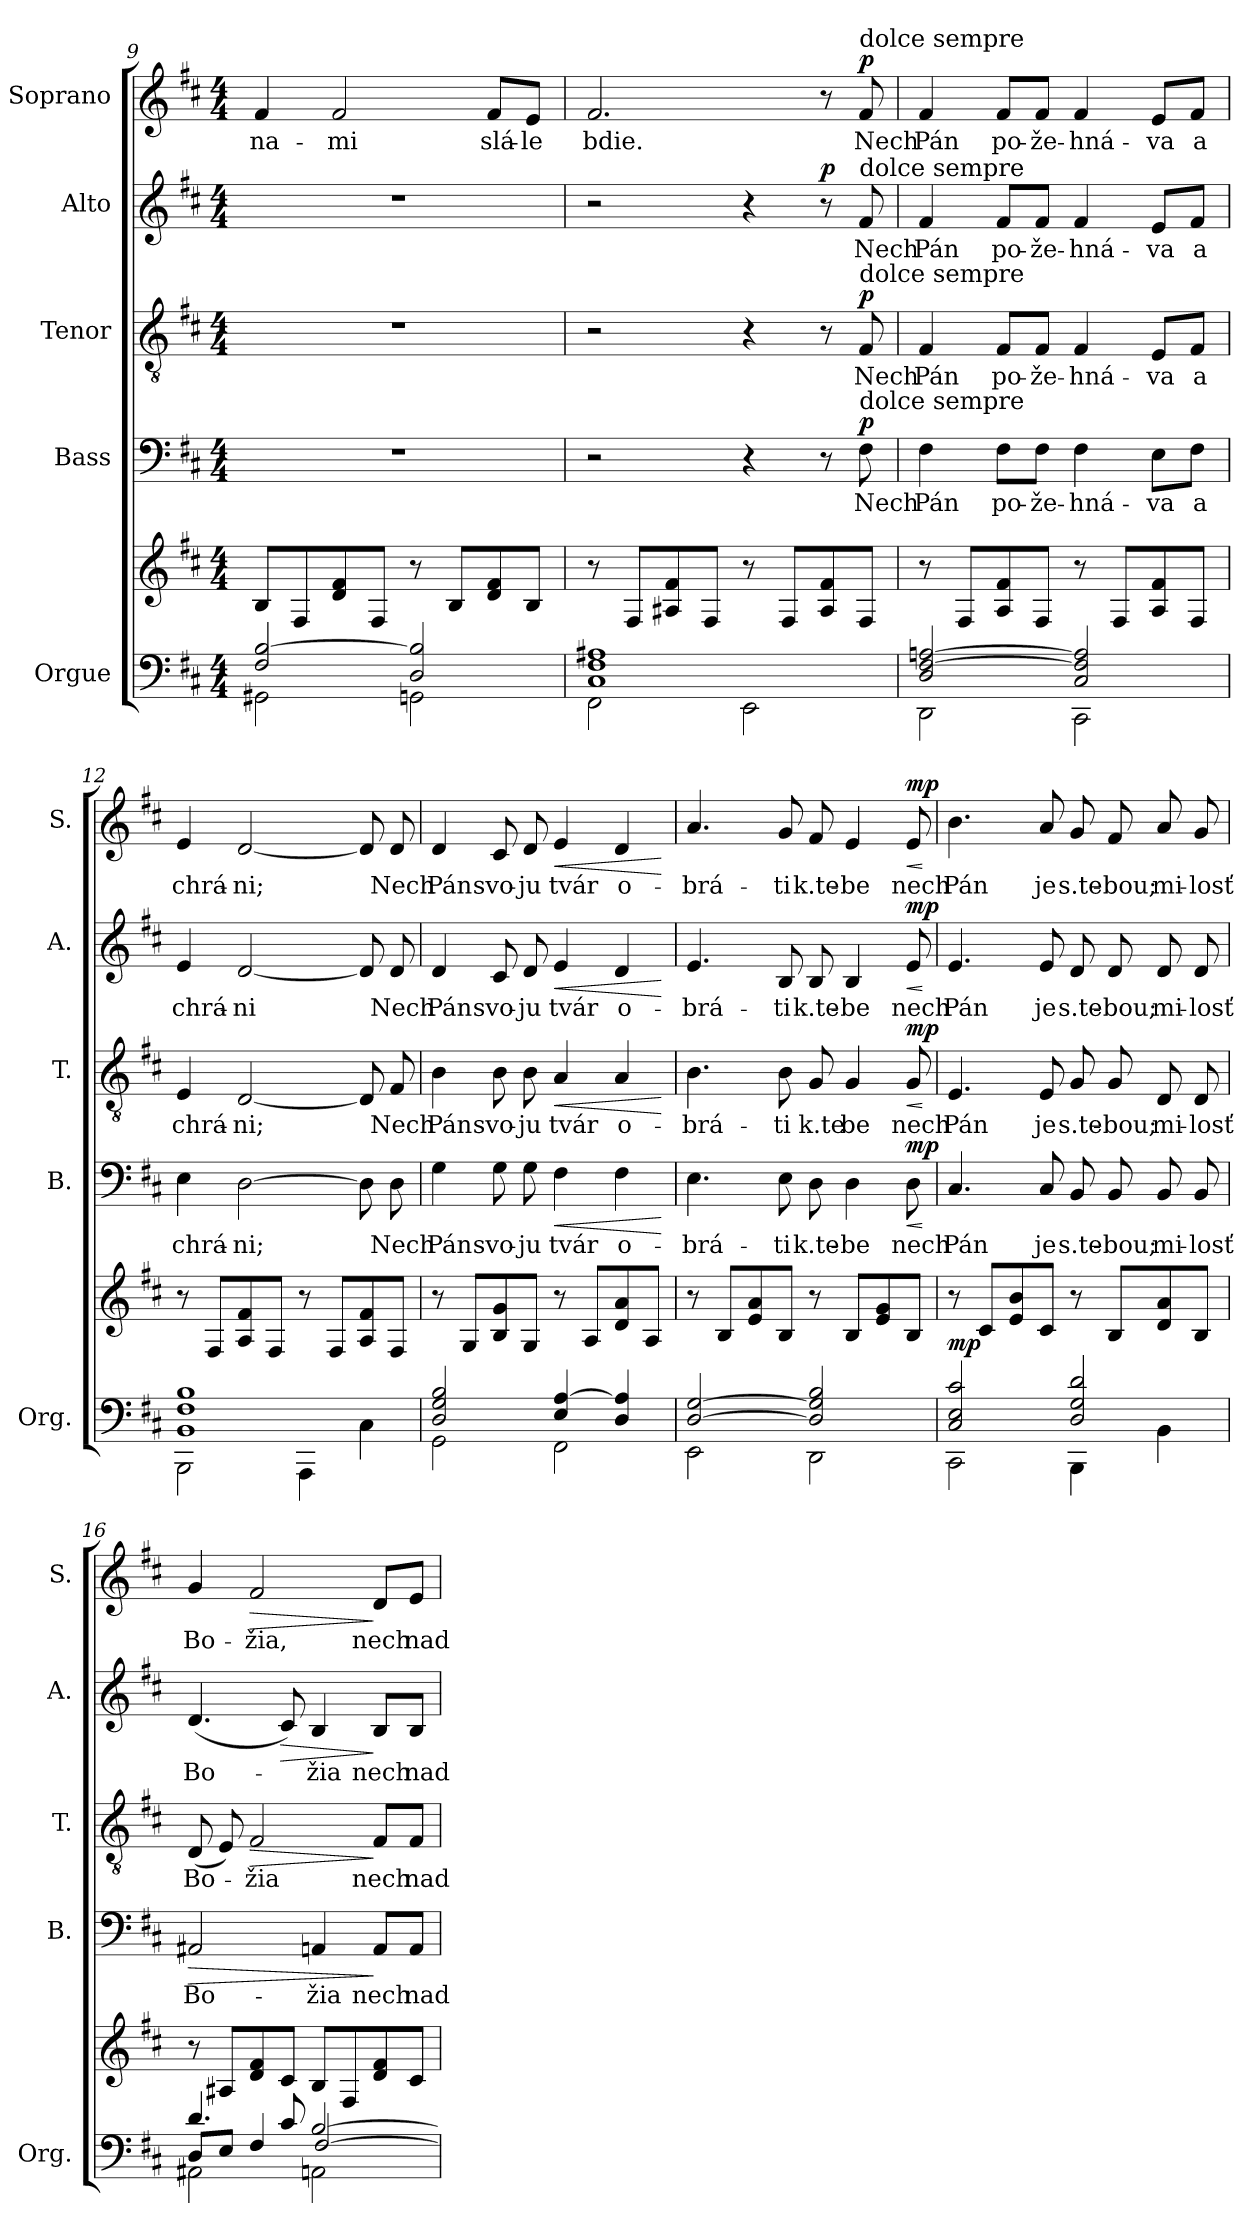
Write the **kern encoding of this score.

**kern	**kern	**dynam	**kern	**text	**dynam	**kern	**text	**dynam	**kern	**text	**dynam	**kern	**text	**dynam
*part5	*part5	*part5	*part4	*part4	*part4	*part3	*part3	*part3	*part2	*part2	*part2	*part1	*part1	*part1
*staff6	*staff5	*staff5/6	*staff4	*staff4	*staff4	*staff3	*staff3	*staff3	*staff2	*staff2	*staff2	*staff1	*staff1	*staff1
*I"Orgue	*	*	*I"Bass	*	*	*I"Tenor	*	*	*I"Alto	*	*	*I"Soprano	*	*
*I'Org.	*	*	*I'B.	*	*	*I'T.	*	*	*I'A.	*	*	*I'S.	*	*
!!LO:LB:g=z
*clefF4	*clefG2	*	*clefF4	*	*	*clefGv2	*	*	*clefG2	*	*	*clefG2	*	*
*k[f#c#]	*k[f#c#]	*	*k[f#c#]	*	*	*k[f#c#]	*	*	*k[f#c#]	*	*	*k[f#c#]	*	*
*M4/4	*M4/4	*	*M4/4	*	*	*M4/4	*	*	*M4/4	*	*	*M4/4	*	*
=9	=9	=9	=9	=9	=9	=9	=9	=9	=9	=9	=9	=9	=9	=9
*^	*	*	*	*	*	*	*	*	*	*	*	*	*	*
2F#/ [2B/	2GG#X\	8B/L	.	1r	.	.	1r	.	.	1r	.	.	4f#/	na-	.
.	.	8F#/	.	.	.	.	.	.	.	.	.	.	.	.	.
.	.	8d/ 8f#/	.	.	.	.	.	.	.	.	.	.	2f#/	-mi	.
.	.	8F#/J	.	.	.	.	.	.	.	.	.	.	.	.	.
2D/ 2B/]	2GGn\	8r	.	.	.	.	.	.	.	.	.	.	.	.	.
.	.	8B/L	.	.	.	.	.	.	.	.	.	.	.	.	.
.	.	8d/ 8f#/	.	.	.	.	.	.	.	.	.	.	8f#/L	slá-	.
.	.	8B/J	.	.	.	.	.	.	.	.	.	.	8e/J	-le	.
=10	=10	=10	=10	=10	=10	=10	=10	=10	=10	=10	=10	=10	=10	=10	=10
1C# 1F# 1A#X	2FF#\	8r	.	2r	.	.	2r	.	.	2r	.	.	2.f#/	bdie.	.
.	.	8F#/L	.	.	.	.	.	.	.	.	.	.	.	.	.
.	.	8A#X/ 8f#/	.	.	.	.	.	.	.	.	.	.	.	.	.
.	.	8F#/J	.	.	.	.	.	.	.	.	.	.	.	.	.
.	2EE\	8r	.	4r	.	.	4r	.	.	4r	.	.	.	.	.
.	.	8F#/L	.	.	.	.	.	.	.	.	.	.	.	.	.
!	!	!	!	!	!	!	!	!	!	!	!	!LO:DY:a	!	!	!
.	.	8A#/ 8f#/	.	8r	.	.	8r	.	.	8r	.	p	8r	.	.
!	!	!	!	!	!	!	!	!	!	!	!	!	!LO:TX:a:t=dolce sempre	!	!
!	!	!	!	!	!	!	!	!	!	!LO:TX:a:t=dolce sempre	!	!	!	!	!
!	!	!	!	!	!	!	!LO:TX:a:t=dolce sempre	!	!	!	!	!	!	!	!
!	!	!	!	!LO:TX:a:t=dolce sempre	!	!	!	!	!	!	!	!	!	!	!
!	!	!	!	!	!	!LO:DY:a	!	!	!LO:DY:a	!	!	!	!	!	!LO:DY:a
.	.	8F#/J	.	8F#\	Nech	p	8F#/	Nech	p	8f#/	Nech	.	8f#/	Nech	p
=11	=11	=11	=11	=11	=11	=11	=11	=11	=11	=11	=11	=11	=11	=11	=11
2D/ [2F#/ [2An/	2DD\	8r	.	4F#\	Pán	.	4F#/	Pán	.	4f#/	Pán	.	4f#/	Pán	.
.	.	8F#/L	.	.	.	.	.	.	.	.	.	.	.	.	.
.	.	8A/ 8f#/	.	8F#\L	po-	.	8F#/L	po-	.	8f#/L	po-	.	8f#/L	po-	.
.	.	8F#/J	.	8F#\J	-že-	.	8F#/J	-že-	.	8f#/J	-že-	.	8f#/J	-že-	.
2C#/ 2F#/] 2A/]	2CC#\	8r	.	4F#\	-hná-	.	4F#/	-hná-	.	4f#/	-hná-	.	4f#/	-hná-	.
.	.	8F#/L	.	.	.	.	.	.	.	.	.	.	.	.	.
.	.	8A/ 8f#/	.	8E\L	-va	.	8E/L	-va	.	8e/L	-va	.	8e/L	-va	.
.	.	8F#/J	.	8F#\J	a	.	8F#/J	a	.	8f#/J	a	.	8f#/J	a	.
=12	=12	=12	=12	=12	=12	=12	=12	=12	=12	=12	=12	=12	=12	=12	=12
1BB 1F# 1B	2BBB\	8r	.	4E\	chrá-	.	4E/	chrá-	.	4e/	chrá-	.	4e/	chrá-	.
.	.	8F#/L	.	.	.	.	.	.	.	.	.	.	.	.	.
.	.	8A/ 8f#/	.	[2D\	-ni;	.	[2D/	-ni;	.	[2d/	-ni	.	[2d/	-ni;	.
.	.	8F#/J	.	.	.	.	.	.	.	.	.	.	.	.	.
.	4AAA\	8r	.	.	.	.	.	.	.	.	.	.	.	.	.
.	.	8F#/L	.	.	.	.	.	.	.	.	.	.	.	.	.
.	4C#\	8A/ 8f#/	.	8D\]	.	.	8D/]	.	.	8d/]	.	.	8d/]	.	.
.	.	8F#/J	.	8D\	Nech	.	8F#/	Nech	.	8d/	Nech	.	8d/	Nech	.
!!LO:PB:g=z
=13	=13	=13	=13	=13	=13	=13	=13	=13	=13	=13	=13	=13	=13	=13	=13
2D/ 2G/ 2B/	2GG\	8r	.	4G\	Pán	.	4B\	Pán	.	4d/	Pán	.	4d/	Pán	.
.	.	8G/L	.	.	.	.	.	.	.	.	.	.	.	.	.
.	.	8B/ 8g/	.	8G\	svo-	.	8B\	svo-	.	8c#/	svo-	.	8c#/	svo-	.
.	.	8G/J	.	8G\	-ju	.	8B\	-ju	.	8d/	-ju	.	8d/	-ju	.
!	!	!	!	!	!	!LO:HP:b	!	!	!LO:HP:b	!	!	!LO:HP:b	!	!	!LO:HP:b
4E/ [4A/	2FF#\	8r	.	4F#\	tvár	<	4A/	tvár	<	4e/	tvár	<	4e/	tvár	<
.	.	8A/L	.	.	.	.	.	.	.	.	.	.	.	.	.
4D/ 4A/]	.	8d/ 8a/	.	4F#\	o-	.	4A/	o-	.	4d/	o-	.	4d/	o-	.
.	.	8A/J	.	.	.	.	.	.	.	.	.	.	.	.	.
*v	*v	*	*	*	*	*	*	*	*	*	*	*	*	*	*
.	.	.	.	.	[	.	.	[	.	.	[	.	.	[
=14	=14	=14	=14	=14	=14	=14	=14	=14	=14	=14	=14	=14	=14	=14
*^	*	*	*	*	*	*	*	*	*	*	*	*	*	*
[2D/ [2G/	2EE\	8r	.	4.E\	-brá-	.	4.B\	-brá-	.	4.e/	-brá-	.	4.a/	-brá-	.
.	.	8B/L	.	.	.	.	.	.	.	.	.	.	.	.	.
.	.	8e/ 8a/	.	.	.	.	.	.	.	.	.	.	.	.	.
.	.	8B/J	.	8E\	-ti	.	8B\	-ti	.	8B/	-ti	.	8g/	-ti	.
2D/] 2G/] 2B/	2DD\	8r	.	8D\	k.te-	.	8G/	k.te	.	8B/	k.te-	.	8f#/	k.te-	.
.	.	8B/L	.	4D\	-be	.	4G/	be	.	4B/	-be	.	4e/	-be	.
.	.	8e/ 8g/	.	.	.	.	.	.	.	.	.	.	.	.	.
!	!	!	!	!	!	!LO:HP:b	!	!	!LO:HP:b	!	!	!LO:HP:b	!	!	!LO:HP:b
!	!	!	!	!	!	!LO:DY:n=1:a	!	!	!LO:DY:n=1:a	!	!	!LO:DY:n=1:a	!	!	!LO:DY:n=1:a
.	.	8B/J	.	8D\	nech	< mp	8G/	nech	< mp	8e/	nech	< mp	8e/	nech	< mp
*v	*v	*	*	*	*	*	*	*	*	*	*	*	*	*	*
.	.	.	.	.	[	.	.	[	.	.	[	.	.	[
=15	=15	=15	=15	=15	=15	=15	=15	=15	=15	=15	=15	=15	=15	=15
*^	*	*	*	*	*	*	*	*	*	*	*	*	*	*
!	!	!	!LO:DY:b	!	!	!	!	!	!	!	!	!	!	!	!
2C#/ 2E/ 2c#/	2CC#\	8r	mp	4.C#/	Pán	.	4.E/	Pán	.	4.e/	Pán	.	4.b\	Pán	.
.	.	8c#/L	.	.	.	.	.	.	.	.	.	.	.	.	.
.	.	8e/ 8b/	.	.	.	.	.	.	.	.	.	.	.	.	.
.	.	8c#/J	.	8C#/	je	.	8E/	je	.	8e/	je	.	8a/	je	.
2D/ 2G/ 2d/	4BBB\	8r	.	8BB/	s.te-	.	8G/	s.te-	.	8d/	s.te-	.	8g/	s.te-	.
.	.	8B/L	.	8BB/	-bou;	.	8G/	-bou;	.	8d/	-bou;	.	8f#/	-bou;	.
.	4BB\	8d/ 8a/	.	8BB/	mi-	.	8D/	mi-	.	8d/	mi-	.	8a/	mi-	.
.	.	8B/J	.	8BB/	-losť	.	8D/	-losť	.	8d/	-losť	.	8g/	-losť	.
=16	=16	=16	=16	=16	=16	=16	=16	=16	=16	=16	=16	=16	=16	=16	=16
*	*^	*	*	*	*	*	*	*	*	*	*	*	*	*	*
!	!	!	!	!	!	!	!LO:HP:b	!	!	!	!	!	!	!	!	!
4.d/	2AA#X\	8D/L	8r	.	2AA#X/	Bo-	>	(8D/	Bo-	.	(4.d/	-Bo-	.	4g/	Bo-	.
.	.	8E/J	8A#X/L	.	.	.	.	8E/)	.	.	.	.	.	.	.	.
!	!	!	!	!	!	!	!	!	!	!LO:HP:b	!	!	!	!	!	!LO:HP:b
.	.	4F#/	8d/ 8f#/	.	.	.	.	2F#/	-žia	>	.	.	.	2f#/	-žia,	>
!	!	!	!	!	!	!	!	!	!	!	!	!	!LO:HP:b	!	!	!
8c#/	.	.	8c#/J	.	.	.	.	.	.	.	8c#/)	.	>	.	.	.
[2B/	2AAn\	[2F#/	8B/L	.	4AAn/	-žia	.	.	.	.	4B/	-žia	.	.	.	.
.	.	.	8F#/	.	.	.	.	.	.	.	.	.	.	.	.	.
.	.	.	8d/ 8f#/	.	8AA/L	nech	]	8F#/L	nech	]	8B/L	nech	]	8d/L	nech	]
.	.	.	8c#/J	.	8AA/J	nad	.	8F#/J	nad	.	8B/J	nad	.	8e/J	nad	.
*v	*v	*v	*	*	*	*	*	*	*	*	*	*	*	*	*	*
=	=	=	=	=	=	=	=	=	=	=	=	=	=	=
*-	*-	*-	*-	*-	*-	*-	*-	*-	*-	*-	*-	*-	*-	*-
